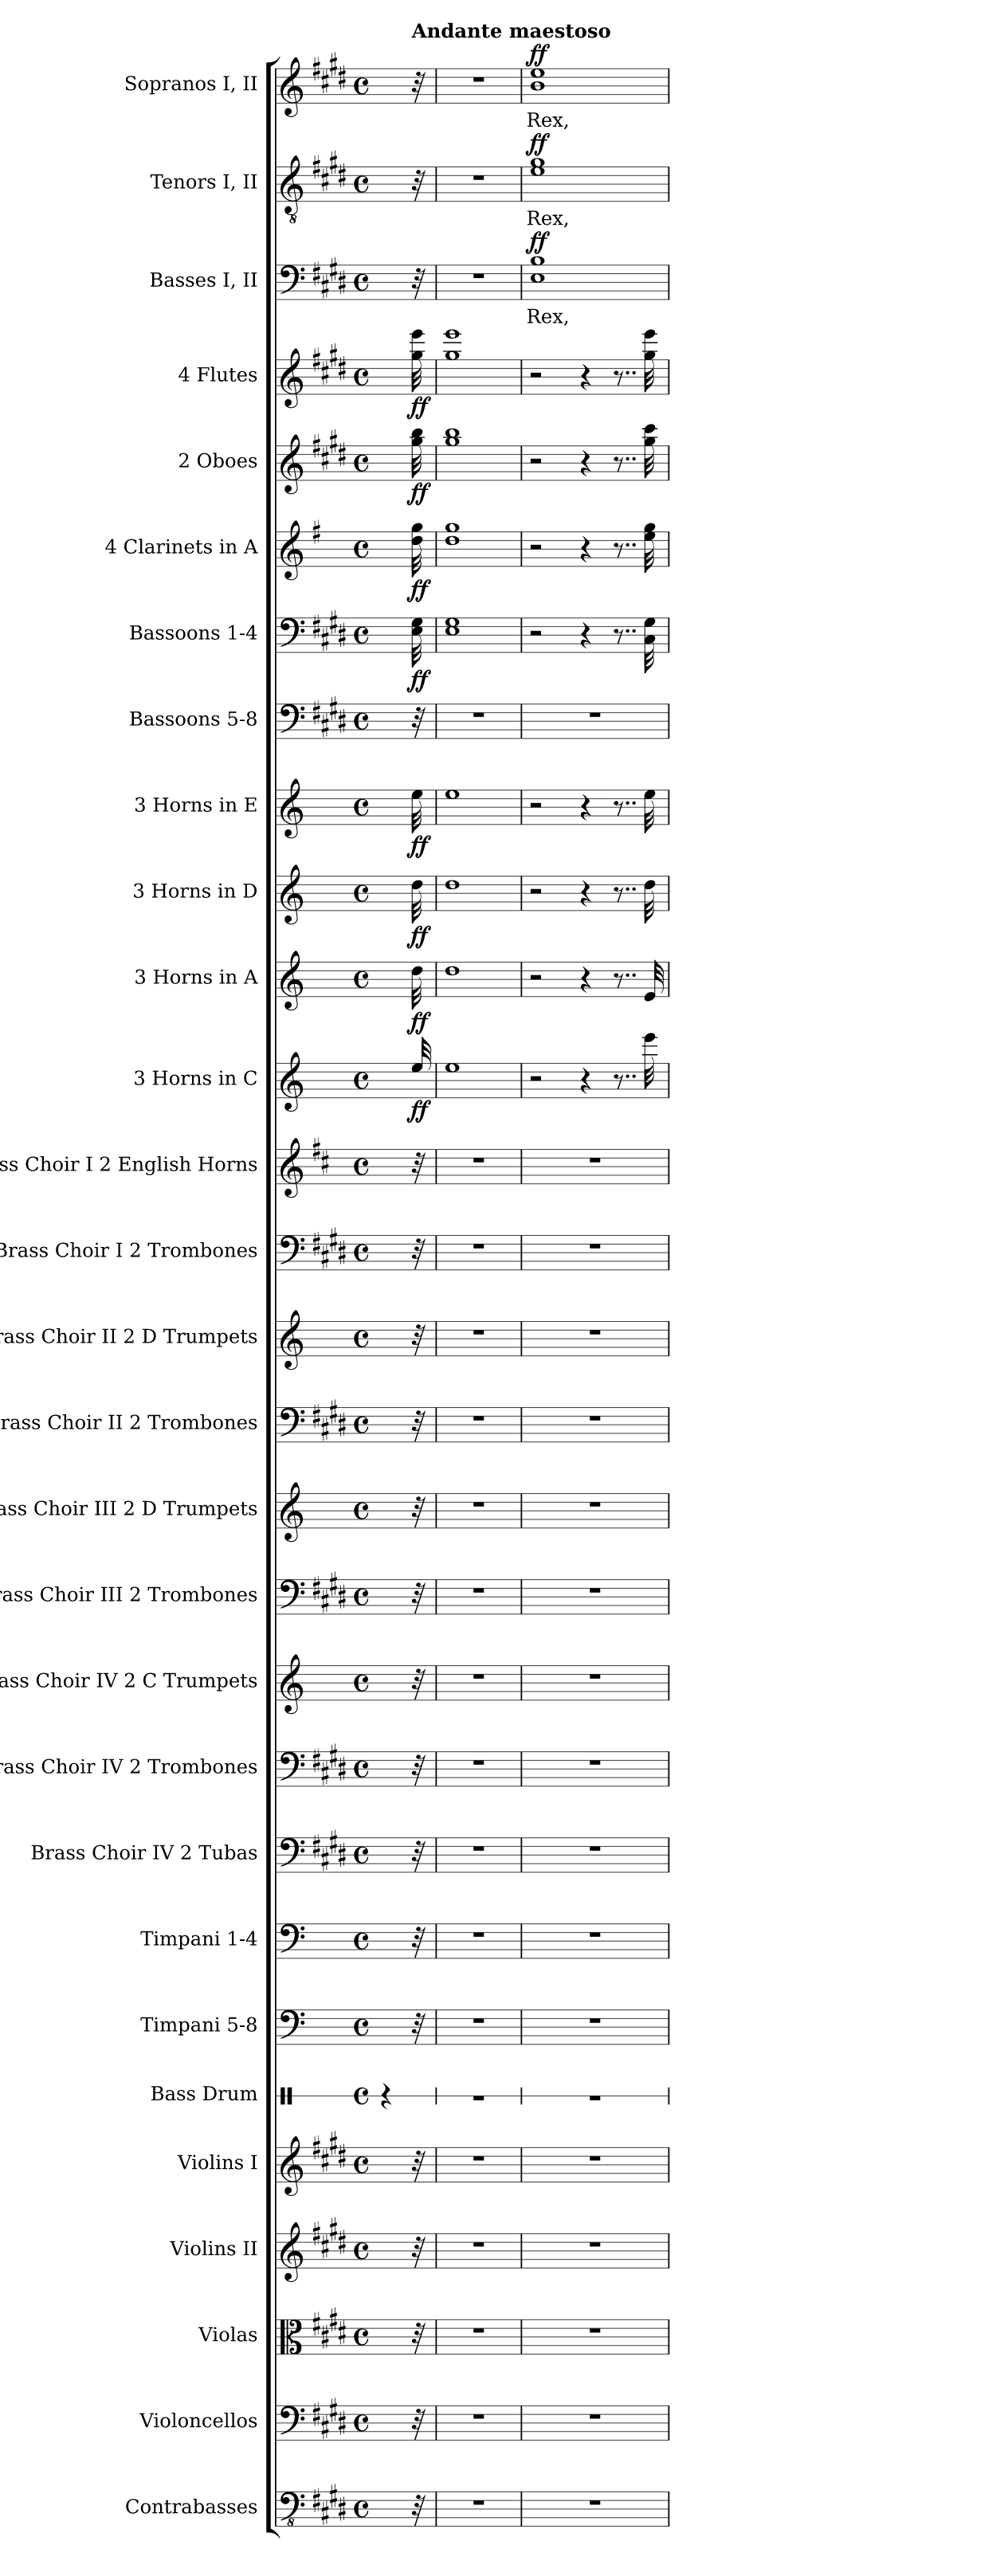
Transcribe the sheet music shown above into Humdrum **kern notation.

**kern	**kern	**kern	**kern	**kern	**kern	**kern	**kern	**kern	**kern	**kern	**kern	**kern	**kern	**kern	**kern	**kern	**kern	**dynam	**kern	**dynam	**kern	**dynam	**kern	**dynam	**kern	**kern	**dynam	**kern	**dynam	**kern	**dynam	**kern	**dynam	**kern	**text	**dynam	**kern	**text	**dynam	**kern	**text	**dynam
*part29	*part28	*part27	*part26	*part25	*part24	*part23	*part22	*part21	*part20	*part19	*part18	*part17	*part16	*part15	*part14	*part13	*part12	*part12	*part11	*part11	*part10	*part10	*part9	*part9	*part8	*part7	*part7	*part6	*part6	*part5	*part5	*part4	*part4	*part3	*part3	*part3	*part2	*part2	*part2	*part1	*part1	*part1
*staff29	*staff28	*staff27	*staff26	*staff25	*staff24	*staff23	*staff22	*staff21	*staff20	*staff19	*staff18	*staff17	*staff16	*staff15	*staff14	*staff13	*staff12	*staff12	*staff11	*staff11	*staff10	*staff10	*staff9	*staff9	*staff8	*staff7	*staff7	*staff6	*staff6	*staff5	*staff5	*staff4	*staff4	*staff3	*staff3	*staff3	*staff2	*staff2	*staff2	*staff1	*staff1	*staff1
*I"Contrabasses	*I"Violoncellos	*I"Violas	*I"Violins II	*I"Violins I	*I"Bass Drum	*I"Timpani 5-8	*I"Timpani 1-4	*I"Brass Choir IV 2 Tubas	*I"Brass Choir IV 2 Trombones	*I"Brass Choir IV 2 C Trumpets	*I"Brass Choir III 2 Trombones	*I"Brass Choir III 2 D Trumpets	*I"Brass Choir II 2 Trombones	*I"Brass Choir II 2 D Trumpets	*I"Brass Choir I 2 Trombones	*I"Brass Choir I 2 English Horns	*I"3 Horns in C	*	*I"3 Horns in A	*	*I"3 Horns in D	*	*I"3 Horns in E	*	*I"Bassoons 5-8	*I"Bassoons 1-4	*	*I"4 Clarinets in A	*	*I"2 Oboes	*	*I"4 Flutes	*	*I"Basses I, II	*	*	*I"Tenors I, II	*	*	*I"Sopranos I, II	*	*
*I'Cbs.	*I'Vcs.	*I'Vlas.	*I'Vlns. II	*I'Vlns. I	*I'B. Dr.	*I'Timp. 5-8	*I'Timp. 1-4	*I'B. C. IV 2 Tbas.	*I'B. C. IV 2 Tbns.	*I'B. C. IV 2 C Tpts.	*I'B. C. III 2 Tbns.	*I'B. C. III 2 D Tpts.	*I'B. C. II 2 Tbns.	*I'B. C. II 2 D Tpts.	*I'B. C. I 2 Tbns.	*I'B. C. I 2 Eng. Hns.	*	*	*	*	*	*	*	*	*I'Bsns. 5-8	*I'Bsns. 4-8	*	*	*	*I'2 Obs.	*	*I'4 Fls.	*	*I'B. I, II	*	*	*I'T. I, II	*	*	*I'S. I, II	*	*
*	*	*	*	*	*stria1	*	*	*	*	*	*	*	*	*	*	*	*	*	*	*	*	*	*	*	*	*	*	*	*	*	*	*	*	*	*	*	*	*	*	*	*	*
*clefFv4	*clefF4	*clefC3	*clefG2	*clefG2	*clefX	*clefF4	*clefF4	*clefF4	*clefF4	*clefG2	*clefF4	*clefG2	*clefF4	*clefG2	*clefF4	*clefG2	*clefG2	*	*clefG2	*	*clefG2	*	*clefG2	*	*clefF4	*clefF4	*	*clefG2	*	*clefG2	*	*clefG2	*	*clefF4	*	*	*clefGv2	*	*	*clefG2	*	*
*	*	*	*	*	*	*	*	*	*	*	*	*ITrd-1c-2	*	*ITrd-1c-2	*	*ITrd4c7	*ITrd7c12	*	*ITrd2c3	*	*ITrd6c10	*	*ITrd5c8	*	*	*	*	*ITrd2c3	*	*	*	*	*	*	*	*	*	*	*	*	*	*
*k[f#c#g#d#]	*k[f#c#g#d#]	*k[f#c#g#d#]	*k[f#c#g#d#]	*k[f#c#g#d#]	*k[]	*k[]	*k[]	*k[f#c#g#d#]	*k[f#c#g#d#]	*k[]	*k[f#c#g#d#]	*k[f#c#]	*k[f#c#g#d#]	*k[f#c#]	*k[f#c#g#d#]	*k[f#]	*k[]	*	*k[f#c#g#]	*	*k[f#c#]	*	*k[f#c#g#d#]	*	*k[f#c#g#d#]	*k[f#c#g#d#]	*	*k[f#c#g#d#]	*	*k[f#c#g#d#]	*	*k[f#c#g#d#]	*	*k[f#c#g#d#]	*	*	*k[f#c#g#d#]	*	*	*k[f#c#g#d#]	*	*
*M4/4	*M4/4	*M4/4	*M4/4	*M4/4	*M4/4	*M4/4	*M4/4	*M4/4	*M4/4	*M4/4	*M4/4	*M4/4	*M4/4	*M4/4	*M4/4	*M4/4	*M4/4	*	*M4/4	*	*M4/4	*	*M4/4	*	*M4/4	*M4/4	*	*M4/4	*	*M4/4	*	*M4/4	*	*M4/4	*	*	*M4/4	*	*	*M4/4	*	*
*met(c)	*met(c)	*met(c)	*met(c)	*met(c)	*met(c)	*met(c)	*met(c)	*met(c)	*met(c)	*met(c)	*met(c)	*met(c)	*met(c)	*met(c)	*met(c)	*met(c)	*met(c)	*	*met(c)	*	*met(c)	*	*met(c)	*	*met(c)	*met(c)	*	*met(c)	*	*met(c)	*	*met(c)	*	*met(c)	*	*	*met(c)	*	*	*met(c)	*	*
=	=	=	=	=	=	=	=	=	=	=	=	=	=	=	=	=	=	=	=	=	=	=	=	=	=	=	=	=	=	=	=	=	=	=	=	=	=	=	=	=	=	=
8..ryy	8..ryy	8..ryy	8..ryy	8..ryy	4r	8..ryy	8..ryy	8..ryy	8..ryy	8..ryy	8..ryy	8..ryy	8..ryy	8..ryy	8..ryy	8..ryy	8..ryy	.	8..ryy	.	8..ryy	.	8..ryy	.	8..ryy	8..ryy	.	8..ryy	.	8..ryy	.	8..ryy	.	8..ryy	.	.	8..ryy	.	.	8..ryy	.	.
!	!	!	!	!	!	!	!	!	!	!	!	!	!	!	!	!	!	!	!	!	!	!	!	!	!	!	!	!	!	!	!	!	!	!	!	!	!	!	!	!LO:TX:a:B:t=Andante maestoso	!	!
!	!	!	!	!	!	!	!	!	!	!	!	!	!	!	!	!	!	!LO:DY:b	!	!LO:DY:b	!	!LO:DY:b	!	!LO:DY:b	!	!	!LO:DY:b	!	!LO:DY:b	!	!LO:DY:b	!	!LO:DY:b	!	!	!	!	!	!	!	!	!
32r	32r	32r	32r	32r	.	32r	32r	32r	32r	32r	32r	32r	32r	32r	32r	32r	32e/	ff	32b\	ff	32e\	ff	32g#\	ff	32r	32E\ 32G#\	ff	32b\ 32ee\	ff	32gg#\ 32bb\	ff	32gg#\ 32eee\	ff	32r	.	.	32r	.	.	32r	.	.
=1	=1	=1	=1	=1	=1	=1	=1	=1	=1	=1	=1	=1	=1	=1	=1	=1	=1	=1	=1	=1	=1	=1	=1	=1	=1	=1	=1	=1	=1	=1	=1	=1	=1	=1	=1	=1	=1	=1	=1	=1	=1	=1
1r	1r	1r	1r	1r	1r	1r	1r	1r	1r	1r	1r	1r	1r	1r	1r	1r	1e	.	1b	.	1e	.	1g#	.	1r	1E 1G#	.	1b 1ee	.	1gg# 1bb	.	1gg# 1eee	.	1r	.	.	1r	.	.	1r	.	.
=2	=2	=2	=2	=2	=2	=2	=2	=2	=2	=2	=2	=2	=2	=2	=2	=2	=2	=2	=2	=2	=2	=2	=2	=2	=2	=2	=2	=2	=2	=2	=2	=2	=2	=2	=2	=2	=2	=2	=2	=2	=2	=2
!	!	!	!	!	!	!	!	!	!	!	!	!	!	!	!	!	!	!	!	!	!	!	!	!	!	!	!	!	!	!	!	!	!	!	!LO:LY:b	!LO:DY:a	!	!LO:LY:b	!LO:DY:a	!	!LO:LY:b	!LO:DY:a
1r	1r	1r	1r	1r	1r	1r	1r	1r	1r	1r	1r	1r	1r	1r	1r	1r	2r	.	2r	.	2r	.	2r	.	1r	2r	.	2r	.	2r	.	2r	.	1E 1B	Rex,	ff	1e 1g#	Rex,	ff	1b 1ee	Rex,	ff
.	.	.	.	.	.	.	.	.	.	.	.	.	.	.	.	.	4r	.	4r	.	4r	.	4r	.	.	4r	.	4r	.	4r	.	4r	.	.	.	.	.	.	.	.	.	.
.	.	.	.	.	.	.	.	.	.	.	.	.	.	.	.	.	8..r	.	8..r	.	8..r	.	8..r	.	.	8..r	.	8..r	.	8..r	.	8..r	.	.	.	.	.	.	.	.	.	.
.	.	.	.	.	.	.	.	.	.	.	.	.	.	.	.	.	32ee\	.	32c#/	.	32e\	.	32g#\	.	.	32C#\ 32G#\	.	32cc#\ 32ee\	.	32gg#\ 32ccc#\	.	32gg#\ 32eee\	.	.	.	.	.	.	.	.	.	.
=	=	=	=	=	=	=	=	=	=	=	=	=	=	=	=	=	=	=	=	=	=	=	=	=	=	=	=	=	=	=	=	=	=	=	=	=	=	=	=	=	=	=
*-	*-	*-	*-	*-	*-	*-	*-	*-	*-	*-	*-	*-	*-	*-	*-	*-	*-	*-	*-	*-	*-	*-	*-	*-	*-	*-	*-	*-	*-	*-	*-	*-	*-	*-	*-	*-	*-	*-	*-	*-	*-	*-
